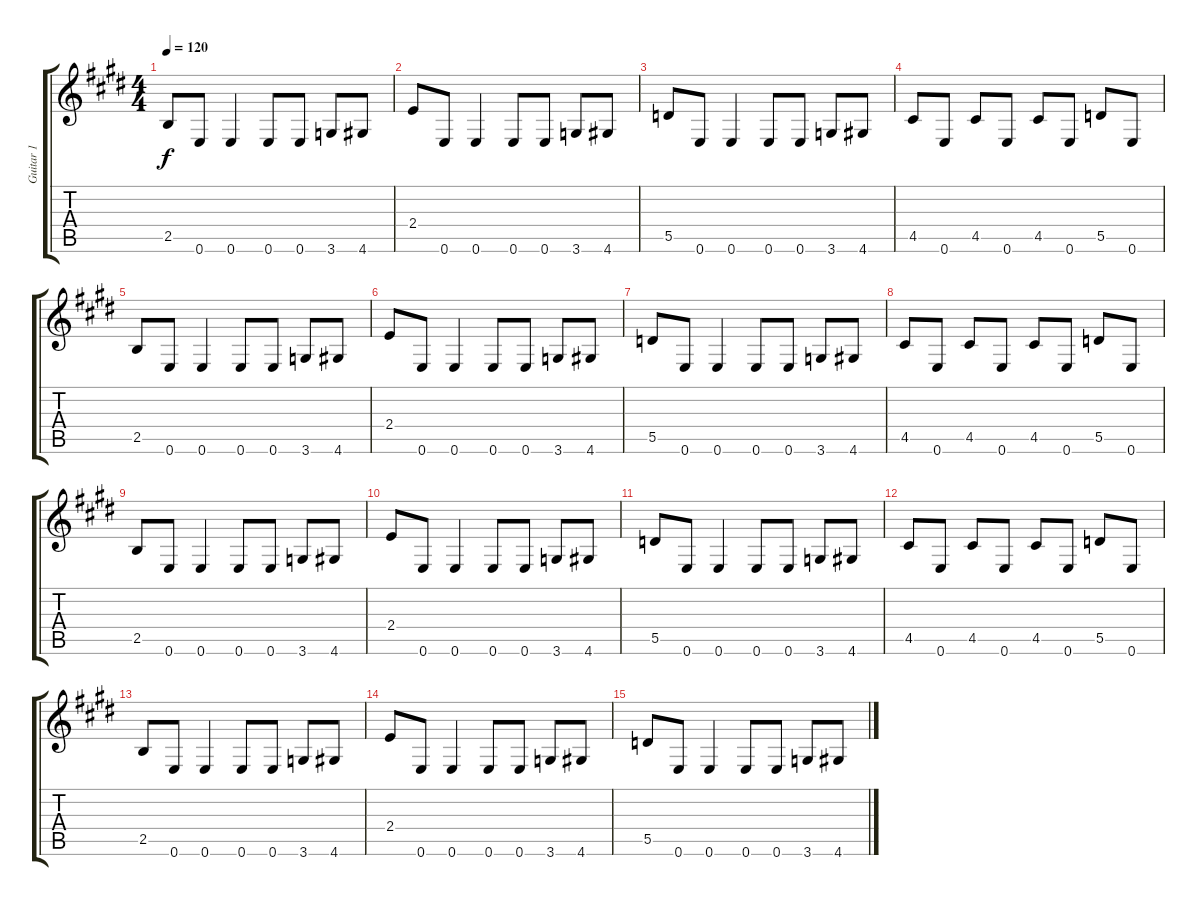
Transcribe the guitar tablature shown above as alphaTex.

\track ("Guitar 1" "Guitar 1") {instrument distortionguitar}
\staff {score tabs}
\tuning (E4 B3 G3 D3 A2 E2) {hide}
\ts (4 4)
\tempo 120
\clef g2
\ks e
2.5.8{dy f} 0.6.8 0.6.4 0.6.8 0.6.8 3.6.8 4.6.8 |
2.4.8 0.6.8 0.6.4 0.6.8 0.6.8 3.6.8 4.6.8 |
5.5.8 0.6.8 0.6.4 0.6.8 0.6.8 3.6.8 4.6.8 |
4.5.8 0.6.8 4.5.8 0.6.8 4.5.8 0.6.8 5.5.8 0.6.8 |
2.5.8 0.6.8 0.6.4 0.6.8 0.6.8 3.6.8 4.6.8 |
2.4.8 0.6.8 0.6.4 0.6.8 0.6.8 3.6.8 4.6.8 |
5.5.8 0.6.8 0.6.4 0.6.8 0.6.8 3.6.8 4.6.8 |
4.5.8 0.6.8 4.5.8 0.6.8 4.5.8 0.6.8 5.5.8 0.6.8 |
2.5.8 0.6.8 0.6.4 0.6.8 0.6.8 3.6.8 4.6.8 |
2.4.8 0.6.8 0.6.4 0.6.8 0.6.8 3.6.8 4.6.8 |
5.5.8 0.6.8 0.6.4 0.6.8 0.6.8 3.6.8 4.6.8 |
4.5.8 0.6.8 4.5.8 0.6.8 4.5.8 0.6.8 5.5.8 0.6.8 |
2.5.8 0.6.8 0.6.4 0.6.8 0.6.8 3.6.8 4.6.8 |
2.4.8 0.6.8 0.6.4 0.6.8 0.6.8 3.6.8 4.6.8 |
5.5.8 0.6.8 0.6.4 0.6.8 0.6.8 3.6.8 4.6.8
